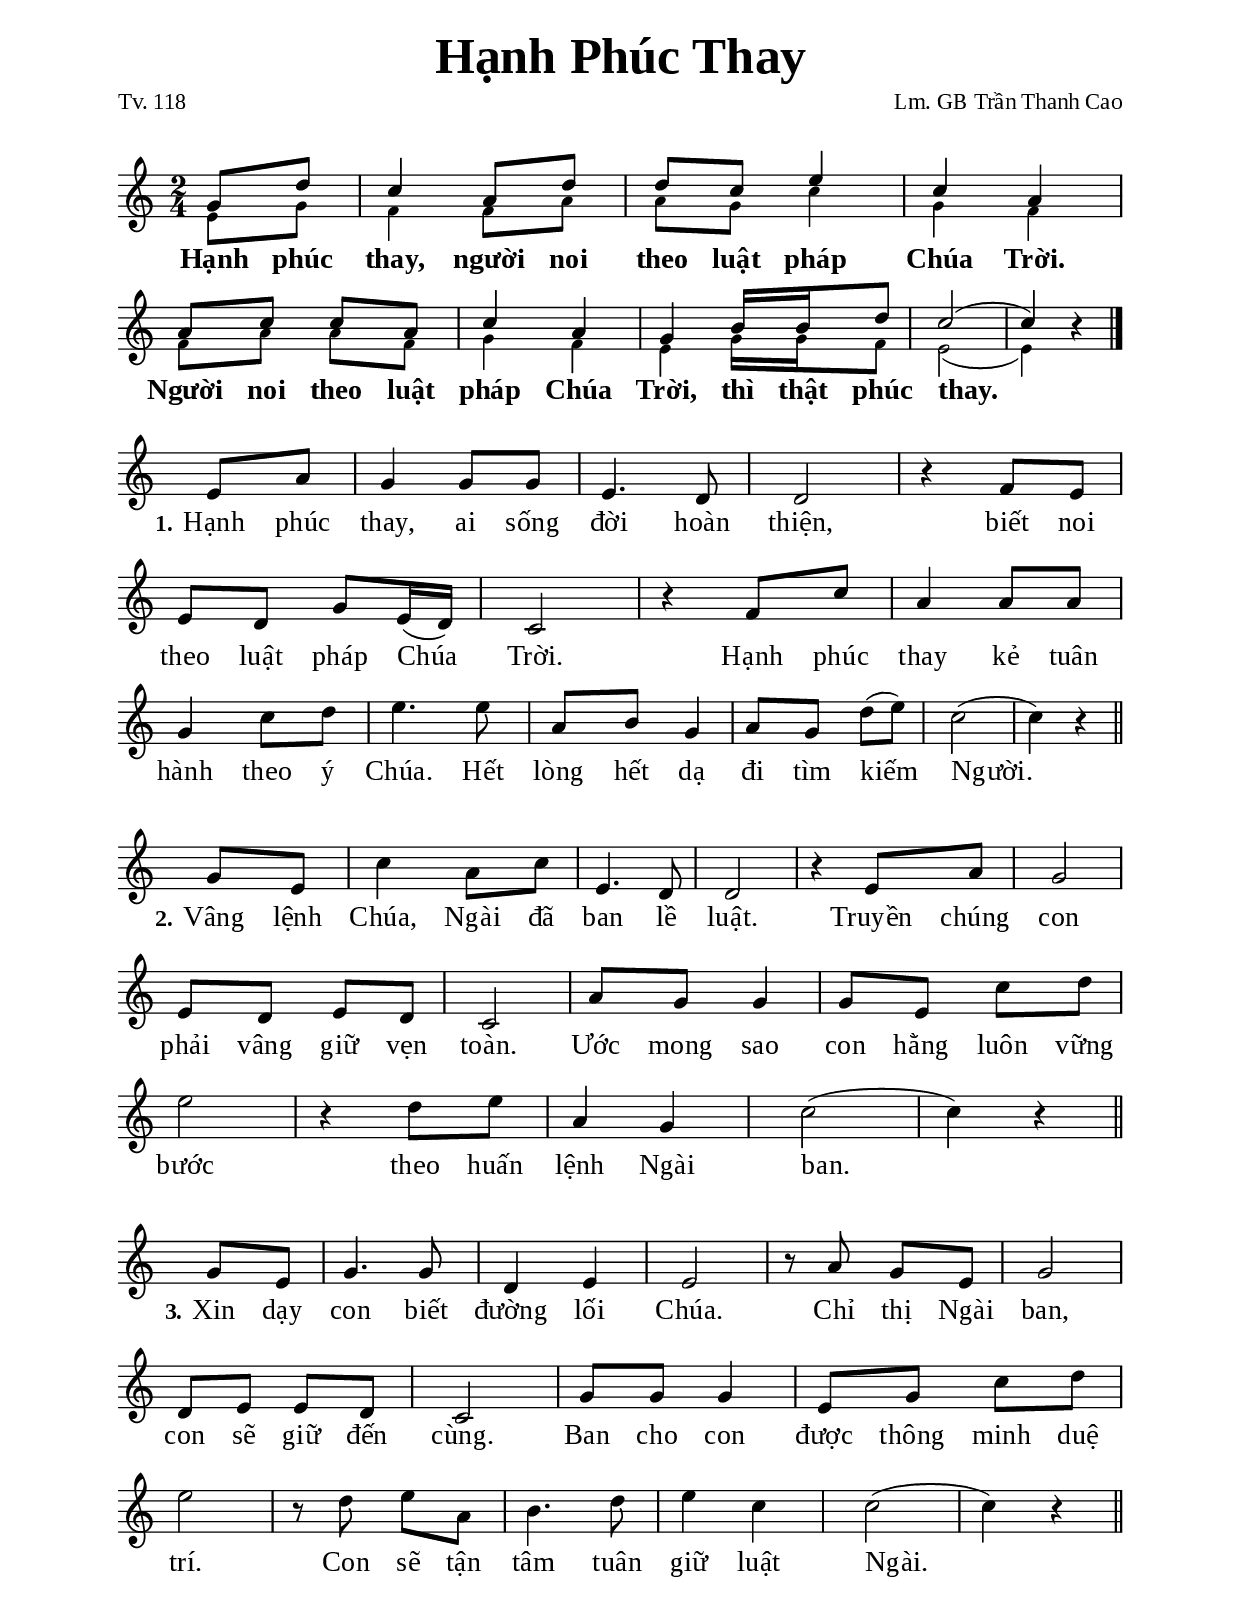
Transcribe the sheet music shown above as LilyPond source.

% Cài đặt chung
\version "2.22.1"
\include "english.ly"

\header {
  title = \markup { \fontsize #3 "Hạnh Phúc Thay" }
  poet = "Tv. 118"
  composer = "Lm. GB Trần Thanh Cao"
  arranger = " "
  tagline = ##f
}

\paper {
  #(set-paper-size "a4")
  top-margin = 10\mm
  bottom-margin = 10\mm
  left-margin = 20\mm
  right-margin = 20\mm
  indent = #0
  #(define fonts
    (make-pango-font-tree
      "Liberation Serif"
      "Liberation Serif"
      "Liberation Serif"
      (/ 20 20)))
  page-count = #1
}

% Nhạc điệp khúc
nhacDiepKhucSop = \relative c'' {
  \partial 4 g8 d' |
  c4 a8 d |
  d c e4 |
  c a |
  a8 c c a |
  c4 a |
  g b16 b d8 |
  c2 ( |
  c4) r \bar "|."
}

nhacDiepKhucBas = \relative c' {
  \partial 4 e8 g |
  f4 f8 a |
  a g c4 |
  g f |
  f8 a a f |
  g4 f |
  e g16 g f8 |
  e2 ( |
  e4) r
}

% Nhạc phiên khúc
nhacPhienKhucMot = \relative c' {
  \partial 4 e8 a |
  g4 g8 g |
  e4. d8 |
  d2 |
  r4 f8 e |
  e d g e16 (d) |
  c2 |
  r4 f8 c' |
  a4 a8 a |
  g4 c8 d |
  e4. e8 |
  a, b g4 |
  a8 g d' (e) |
  c2 ( |
  c4) r \bar "||"
}

nhacPhienKhucHai = \relative c'' {
  \partial 4 g8 e |
  c'4 a8 c |
  e,4.  d8 |
  d2 | r4 e8 a |
  g2 |
  e8 d e d |
  c2 |
  a'8 g g4 |
  g8 e c' d |
  e2 |
  r4 d8 e |
  a,4 g |
  c2 ( |
  c4) r \bar "||"
}

nhacPhienKhucBa = \relative c'' {
  \partial 4 g8 e |
  g4. g8 |
  d4 e |
  e2 |
  r8 a g e |
  g2 |
  d8 e e d |
  c2 |
  g'8 g g4 |
  e8 g c d |
  e2 |
  r8 d e a, |
  b4. d8 |
  e4 c |
  c2 ( |
  c4) r \bar "||"
}

% Lời điệp khúc
loiDiepKhuc = \lyricmode {
  Hạnh phúc thay, người noi theo luật pháp Chúa Trời.
  Người noi theo luật pháp Chúa Trời, thì thật phúc thay.
}

% Lời phiên khúc
loiPhienKhucMot = \lyricmode {
  \set stanza = #"1."
  Hạnh phúc thay, ai sống đời hoàn thiện,
  biết noi theo luật pháp Chúa Trời.
  Hạnh phúc thay kẻ tuân hành theo ý Chúa.
  Hết lòng hết dạ đi tìm kiếm Người.
}

loiPhienKhucHai = \lyricmode {
  \set stanza = #"2."
  Vâng lệnh Chúa, Ngài đã ban lề luật.
  Truyền chúng con phải vâng giữ vẹn toàn.
  Ước mong sao con hằng luôn vững bước
  theo huấn lệnh Ngài ban.
}

loiPhienKhucBa = \lyricmode {
  \set stanza = #"3."
  Xin dạy con biết đường lối Chúa.
  Chỉ thị Ngài ban, con sẽ giữ đến cùng.
  Ban cho con được thông minh duệ trí.
  Con sẽ tận tâm tuân giữ luật Ngài.
}


% Dàn trang
\score {
  \new ChoirStaff <<
    \new Staff = diepKhuc \with {
        \consists "Merge_rests_engraver"
        %\magnifyStaff #(magstep +1)
      }
      <<
      \new Voice = beSop {
        \voiceOne \key c \major \time 2/4 \nhacDiepKhucSop
      }
      \new Voice = beBas {
        \override NoteHead.font-size = #-2
        \voiceTwo \key c \major \time 2/4 \nhacDiepKhucBas
      }
    >>
    \new Lyrics \lyricsto beSop \loiDiepKhuc
  >>
  \layout {
    \override Lyrics.LyricText.font-series = #'bold
    \override Lyrics.LyricText.font-size = #+2
    \override Lyrics.LyricSpace.minimum-distance = #2.3
    \override Score.BarNumber.break-visibility = ##(#f #f #f)
    \override Score.SpacingSpanner.uniform-stretching = ##t
  }
}

\score {
  \new ChoirStaff <<
    \new Staff = phienKhuc \with {
        %\magnifyStaff #(magstep +1)
      }
      <<
      \new Voice = beSop {
        \key c \major \time 2/4 \nhacPhienKhucMot
      }
    >>
    \new Lyrics \lyricsto beSop \loiPhienKhucMot
  >>
  \layout {
    \override Staff.TimeSignature.transparent = ##t
    \override Lyrics.LyricText.font-size = #+2
    \override Lyrics.LyricSpace.minimum-distance = #2.8
    \override Score.BarNumber.break-visibility = ##(#f #f #f)
    \override Score.SpacingSpanner.uniform-stretching = ##t
  }
}

\score {
  \new ChoirStaff <<
    \new Staff = phienKhuc \with {
        %\magnifyStaff #(magstep +1)
      }
      <<
      \new Voice = beSop {
        \key c \major \time 2/4 \nhacPhienKhucHai
      }
    >>
    \new Lyrics \lyricsto beSop \loiPhienKhucHai
  >>
  \layout {
    \override Staff.TimeSignature.transparent = ##t
    \override Lyrics.LyricText.font-size = #+2
    \override Lyrics.LyricSpace.minimum-distance = #2.6
    \override Score.BarNumber.break-visibility = ##(#f #f #f)
    \override Score.SpacingSpanner.uniform-stretching = ##t
  }
}

\score {
  \new ChoirStaff <<
    \new Staff = phienKhuc \with {
        %\magnifyStaff #(magstep +1)
      }
      <<
      \new Voice = beSop {
        \key c \major \time 2/4 \nhacPhienKhucBa
      }
    >>
    \new Lyrics \lyricsto beSop \loiPhienKhucBa
  >>
  \layout {
    \override Staff.TimeSignature.transparent = ##t
    \override Lyrics.LyricText.font-size = #+2
    \override Lyrics.LyricSpace.minimum-distance = #2.5
    \override Score.BarNumber.break-visibility = ##(#f #f #f)
    \override Score.SpacingSpanner.uniform-stretching = ##t
  }
}
